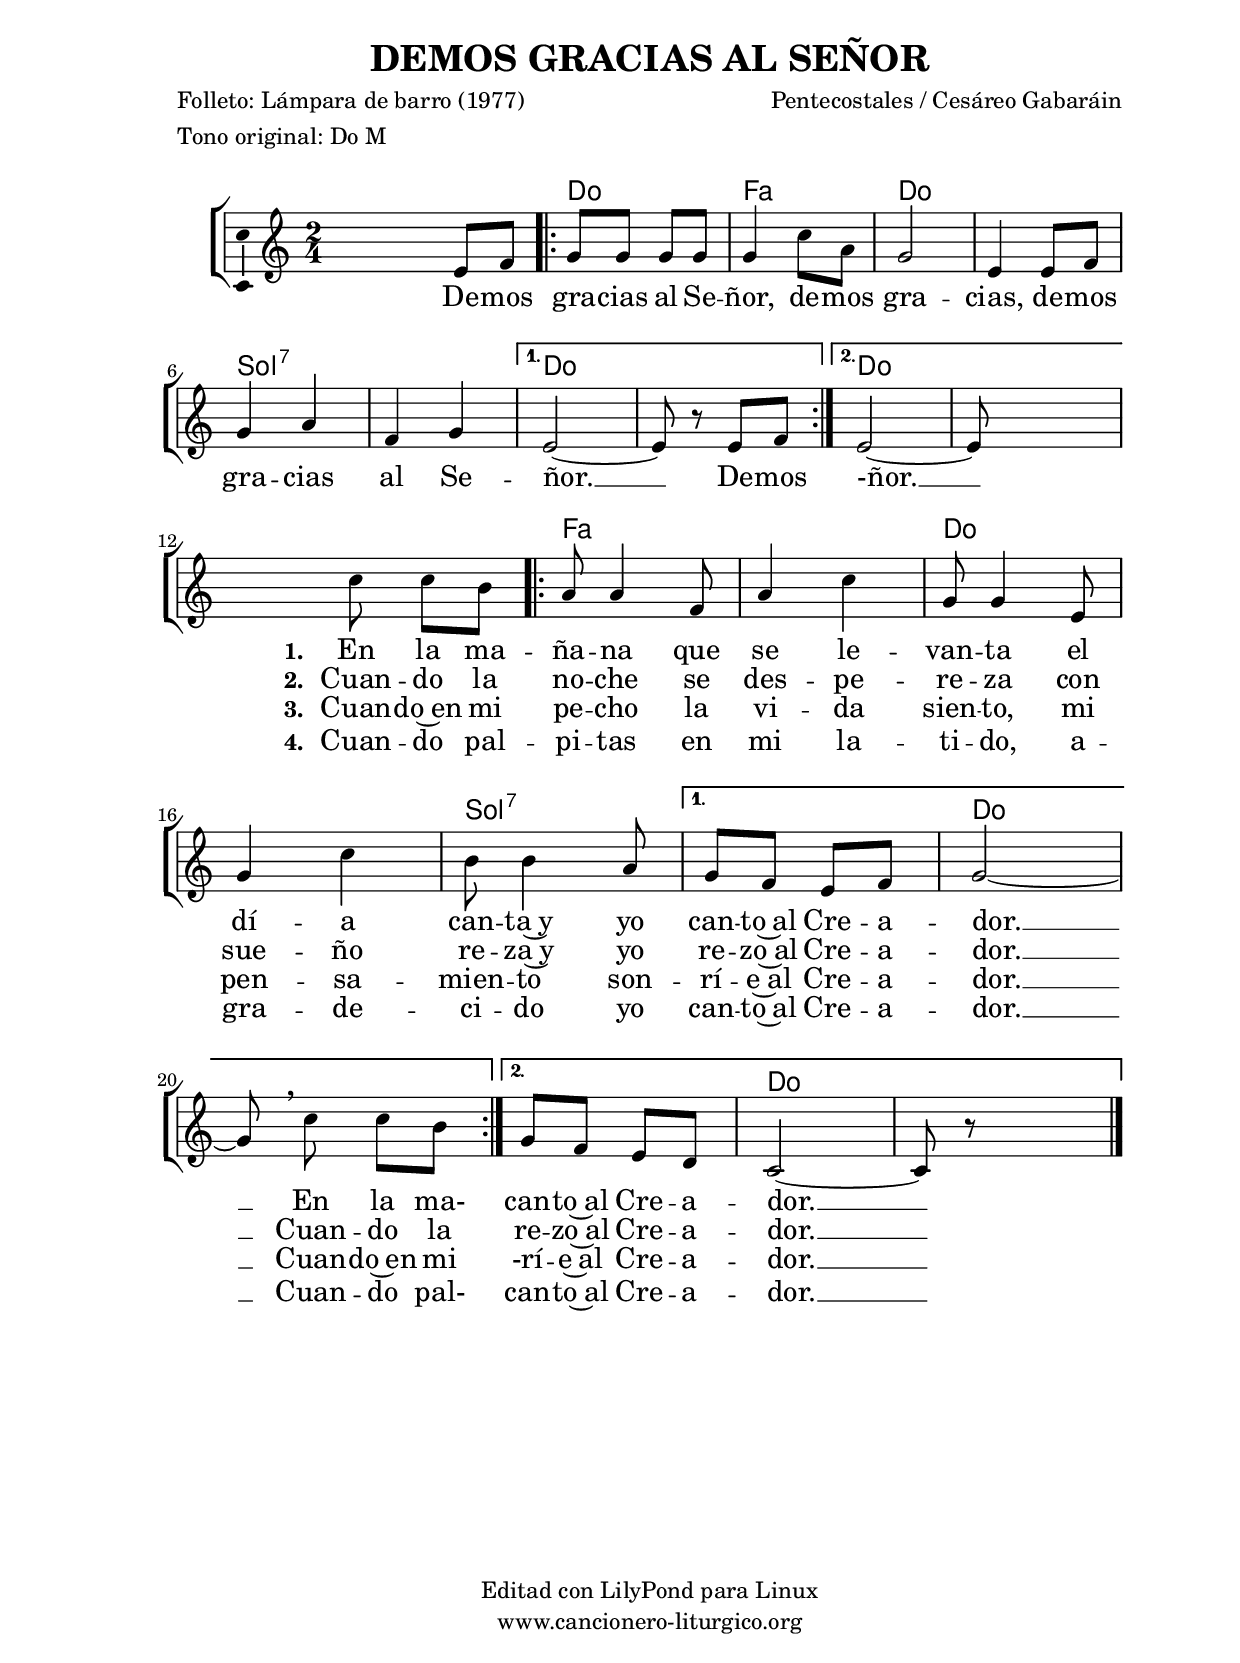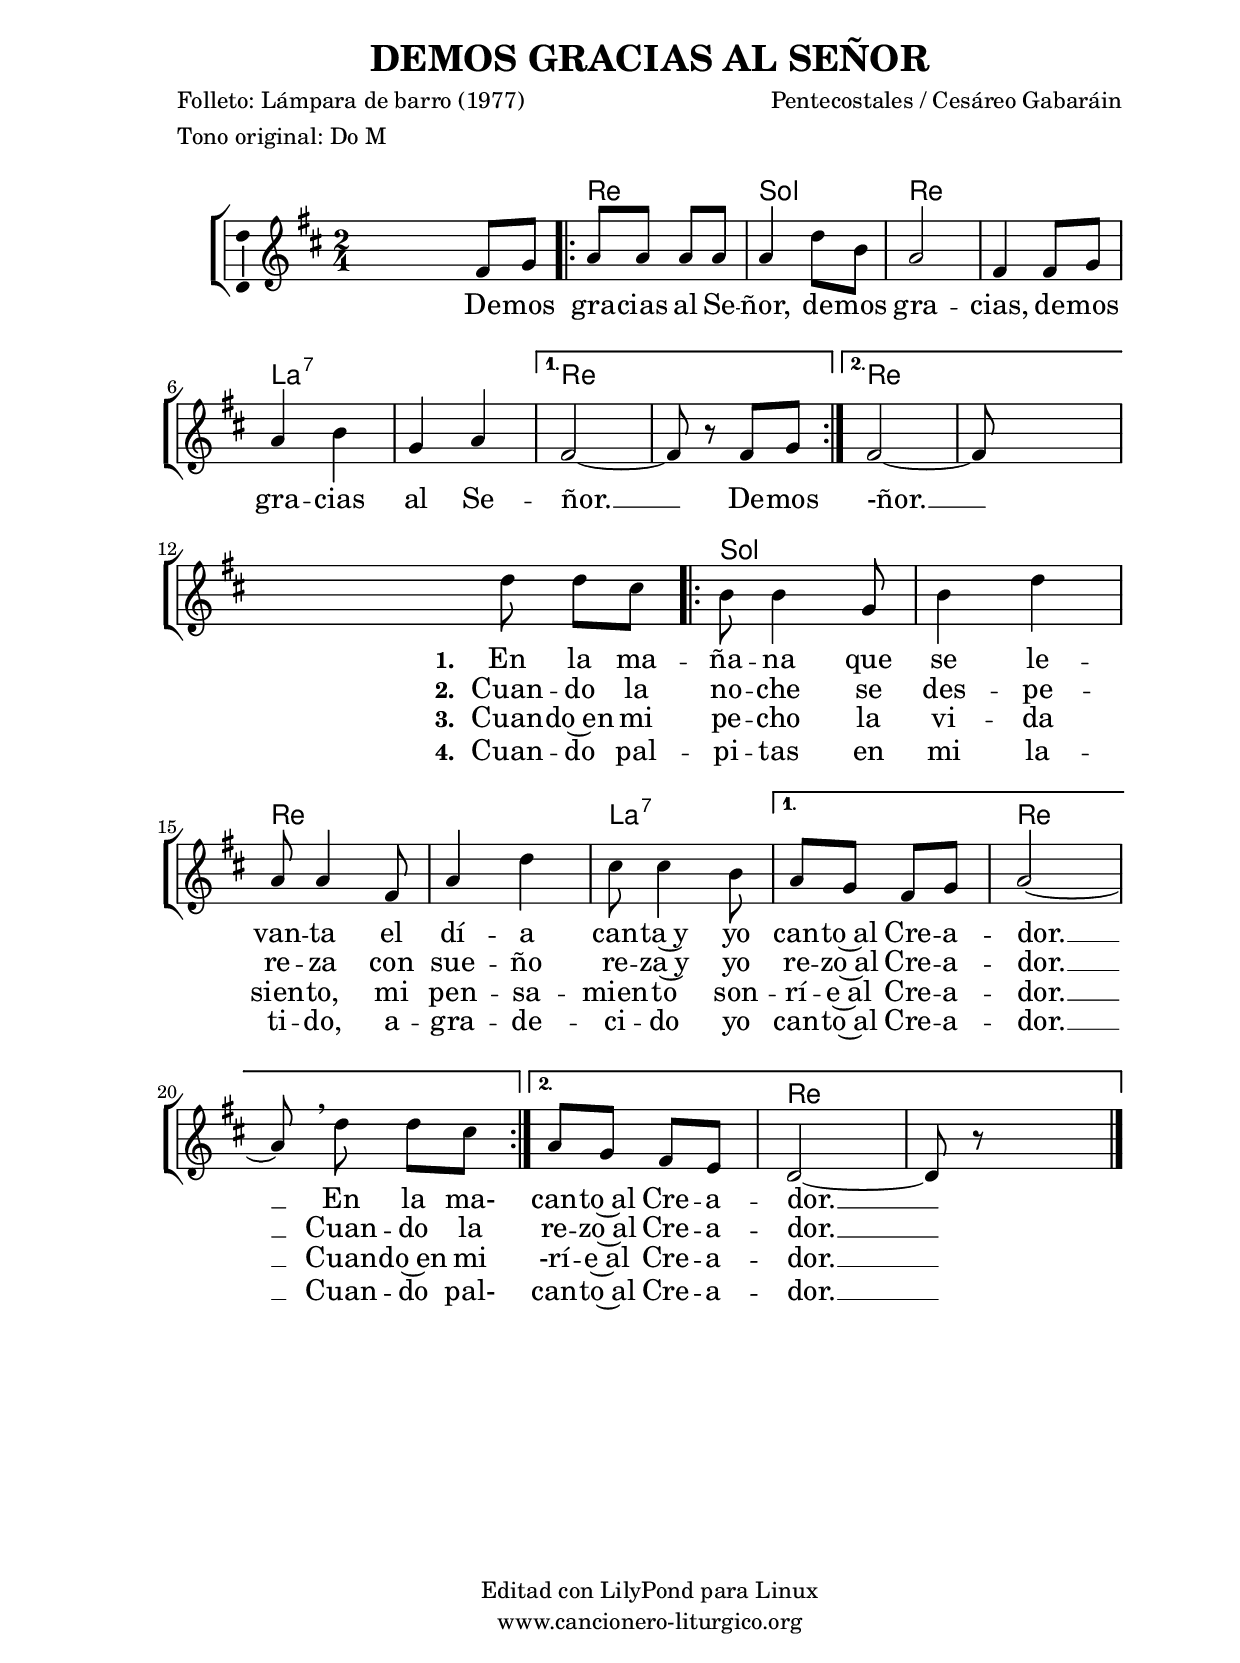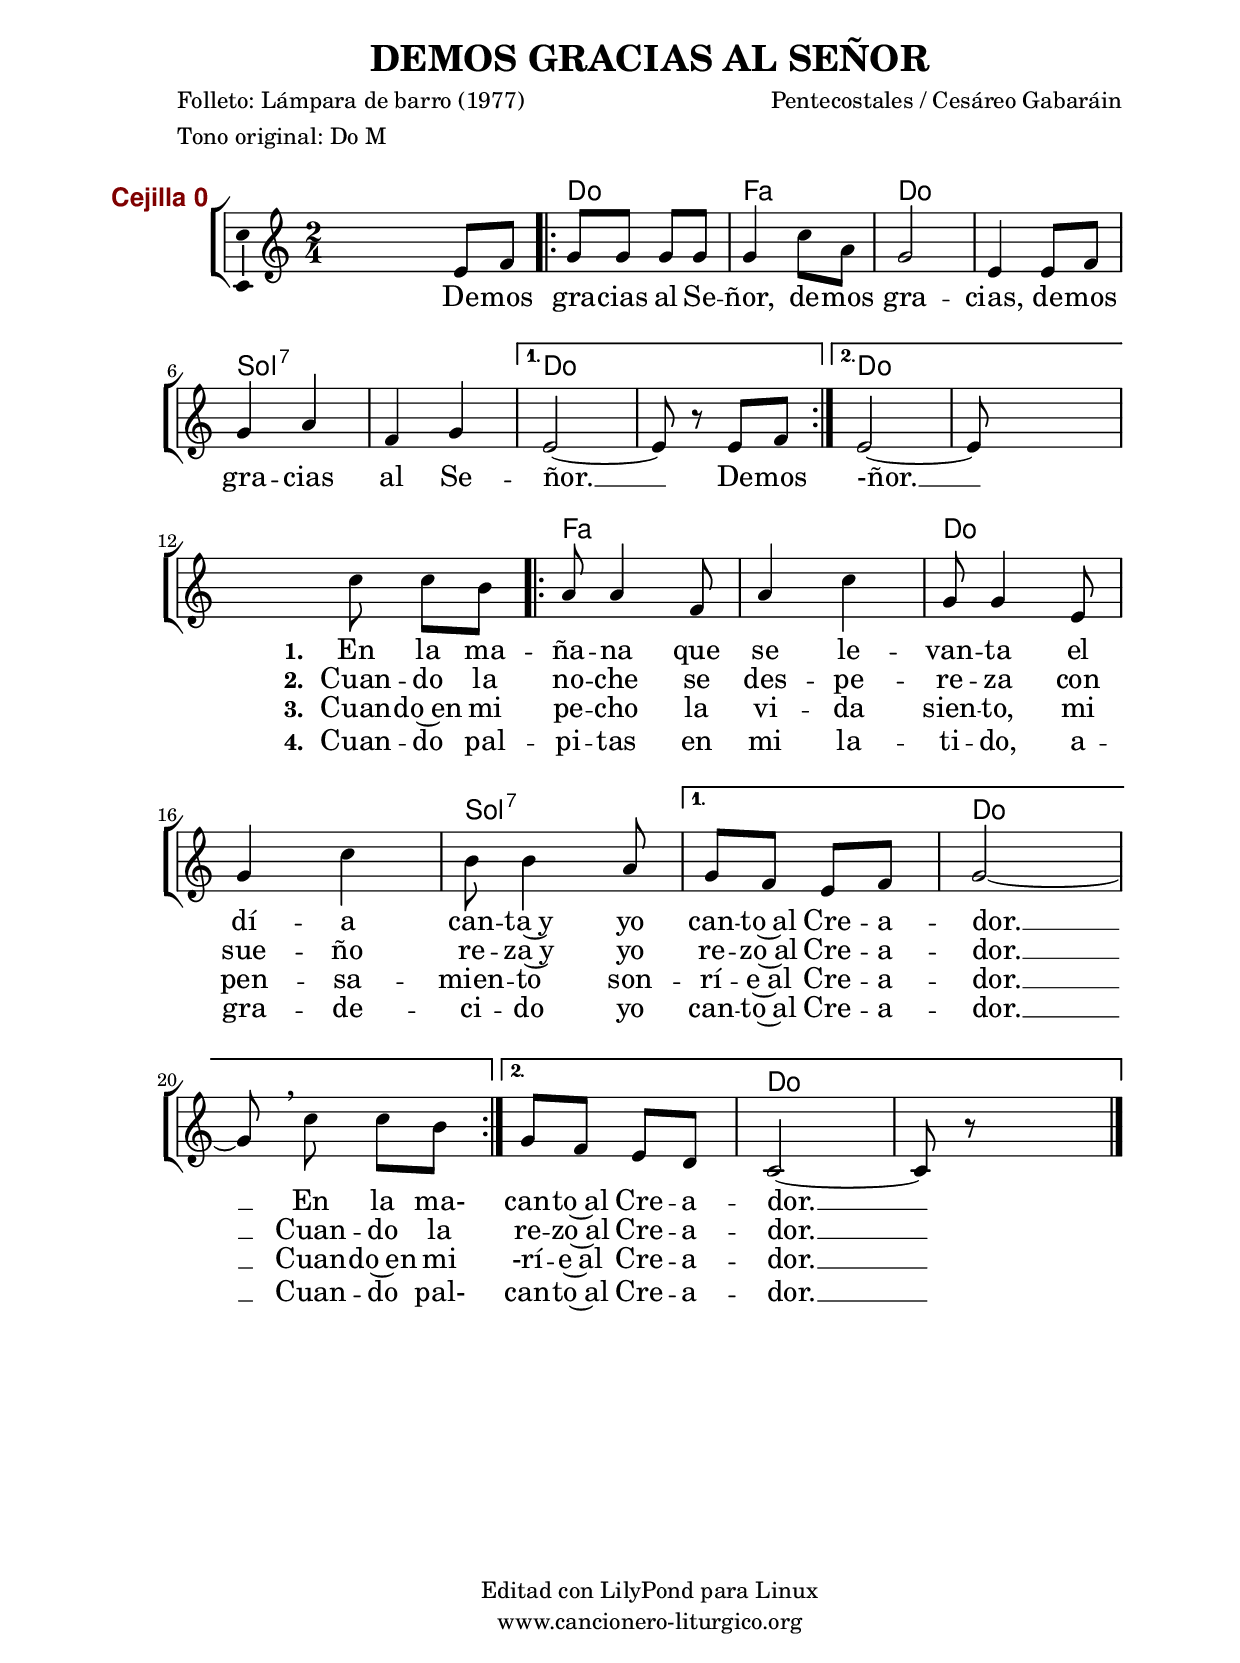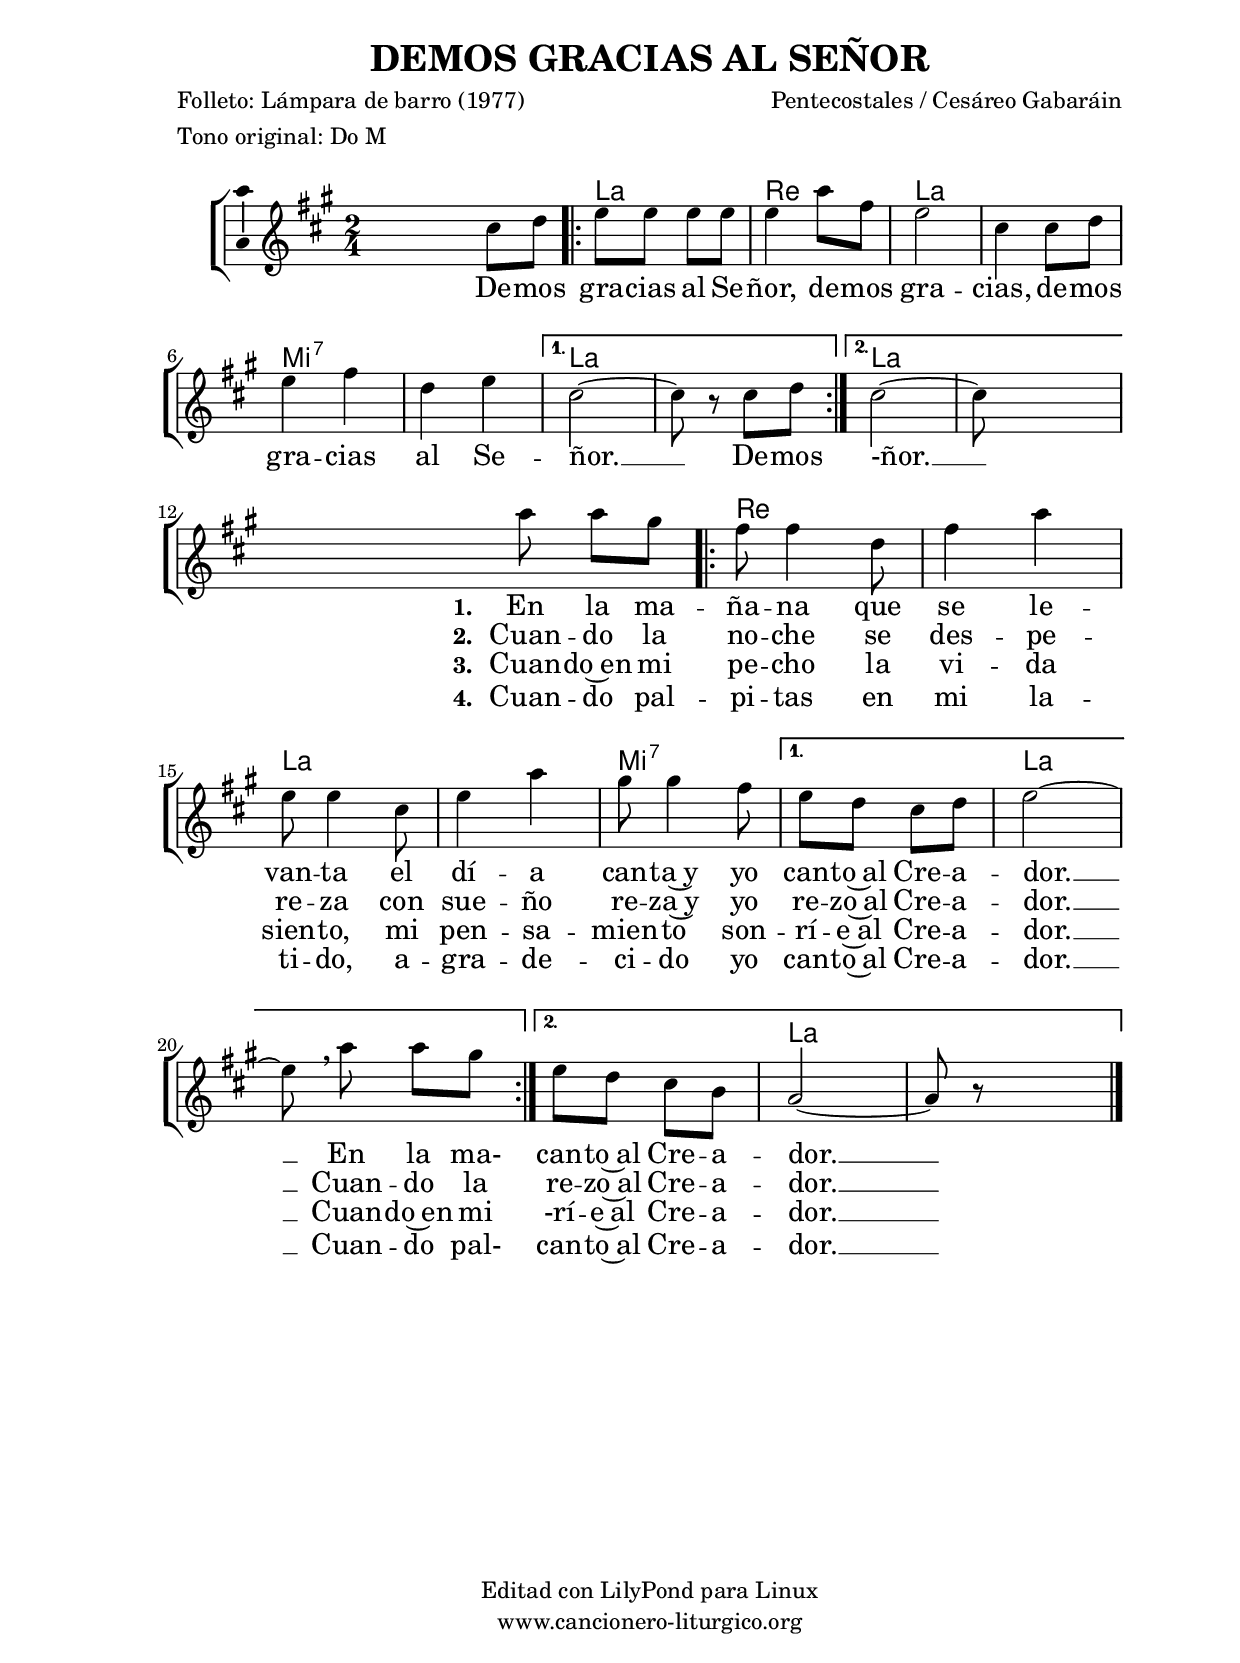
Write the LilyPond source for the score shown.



%versión de lilypond para la que se ha escrito esta partitura:
\version "2.16.0"

	%Tamaño papel
	#(set-default-paper-size "a4")
	%Tamaño partitura
	#(set-global-staff-size 20)
	%No responde al pulsar sobre una nota
	#(ly:set-option 'point-and-click #f)

%parámetros del encabezamiento:
\header {
	title = "DEMOS GRACIAS AL SEÑOR"
	subtitle = ""
	composer = "Pentecostales / Cesáreo Gabaráin"
	poet = "Folleto: Lámpara de barro (1977)"
	meter = "Tono original: Do M"
	arranger = ""
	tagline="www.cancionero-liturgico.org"
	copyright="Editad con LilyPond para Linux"
	tiempo = ""
	usos = "Gracias, Salida"
	letra = ""
	}

%parámetros asociados al papel:
\paper  {
	oddHeaderMarkup = \markup {\fill-line { \on-the-fly #not-first-page \fromproperty #'header:title \on-the-fly #not-first-page \fromproperty #'header:composer }}
	evenHeaderMarkup = \markup {\fill-line { \fromproperty #'header:composer \fromproperty #'header:title }}
	#(set-paper-size "a4")
	print-page-number = ##f
	first-page-number = 1
	print-first-page-number = ##f
%	head-separation = 3.0 \cm
	top-margin = 2.0 \cm
	bottom-margin = 0.5\cm
%%%	bottom-margin = -0.0\cm
	left-margin = 3.0 \cm
	line-width = 16.0 \cm 
	indent = 8\mm
	interscoreline = 2.\mm
	between-system-space = 15\mm
%	para que las partituras no llenen la hoja:
	ragged-bottom = ##t
%	idem para la última hoja:
	ragged-last-bottom = ##f
%	para que las partituras llenen el ancho del papel:
	ragged-last = ##f
	after-title-space = 2.5 \cm
%page-count=1
system-count=5

	%Flexible Vertical Spacing
%	markup-markup-spacing =
%	#'((basic-distance . 15) (minimum-distance . 15) (padding . 3))
	markup-system-spacing =
	#'((basic-distance . 15) (minimum-distance . 15) (padding . 3))
	system-system-spacing =
	#'((basic-distance . 15) (minimum-distance . 15) (padding . 3))
	score-system-spacing =
	#'((basic-distance . 15) (minimum-distance . 15) (padding . 5))
%	top-system-spacing = % header
%	#'((basic-distance . 8) (minimum-distance . 0) (padding . 0))
%	top-markup-spacing =
%	#'((basic-distance . 20) (minimum-distance . 20) (padding . 0))
	last-bottom-spacing = % footer
	#'((basic-distance . 5) (minimum-distance . 5) (padding . 0))
%	score-markup-spacing =
%	#'((basic-distance . 16) (minimum-distance . 13) (padding . 0))

	}


%parámetros que afectan a toda la partitura:
global =  {
	%clave de sol (G):
	\clef G
	%armadura:
%%%	\transpose c d
	\key c \major
	\tempo 4=100
	\set Score.tempoHideNote = ##t
	}


acordes = {
	\italianChords
	\chordmode {
%%%	\transpose c d
{

s2
\repeat volta 2 {
c2 f c s g:7 s
}
\alternative {
{
c s
}
{
c s
}
}

s2
\repeat volta 2 {
f2 s c s g:7
}
\alternative {
{
s2 c2 s
}
{
s2 c2 s
}
}

}
	}
}

melodia =
%%%	\transpose c d
{
\relative c'{
\time 2/4

s4 e8 f
\repeat volta 2 {
g8 g g g
g4 c8 a
g2
e4 e8 f
g4 a
f4 g
}
\alternative {
{
e2~
e8 r8 e8 f
}
{
e2~
e8 s8 s4
}
}

\break

s8 c'8 c b
\repeat volta 2 {
a8 a4 f8
a4 c
g8 g4 e8
g4 c
b8 b4 a8
}

\alternative {
{
g8 f e f
g2~
g8 \breathe c8 c b
}
{
g8 f e d
c2~
c8 r8 s4
}
}

\bar "|."
}
}

texto = \lyricmode {
De -- mos gra -- cias al Se -- ñor,
de -- mos gra -- cias,
de -- mos gra -- cias al Se -- ñor. __
De -- mos
-ñor. __

\set stanza =#"1. " En la ma -- ña -- na que se le -- van -- ta
el dí -- a can -- ta~y yo
can -- to~al Cre -- a -- dor. __
En la ma-
can -- to~al Cre -- a -- dor. __

}

textodos = \lyricmode {
\skip1 \skip1 \skip1 \skip1 \skip1 \skip1
\skip1 \skip1 \skip1 \skip1 \skip1 \skip1
\skip1 \skip1 \skip1 \skip1 \skip1 \skip1
\skip1 \skip1 \skip1

\set stanza =#"2. " Cuan -- do la no -- che se des -- pe -- re -- za
con sue -- ño re -- za~y yo
re -- zo~al Cre -- a -- dor. __
Cuan -- do la
re -- zo~al Cre -- a -- dor. __

}

textotres = \lyricmode {
\skip1 \skip1 \skip1 \skip1 \skip1 \skip1
\skip1 \skip1 \skip1 \skip1 \skip1 \skip1
\skip1 \skip1 \skip1 \skip1 \skip1 \skip1
\skip1 \skip1 \skip1

\set stanza =#"3. " Cuan -- do~en mi pe -- cho la vi -- da sien -- to,
mi pen -- sa -- mien -- to
son -- rí -- e~al Cre -- a -- dor. __
Cuan -- do~en mi
-rí -- e~al Cre -- a -- dor. __

}

textocuatro = \lyricmode {
\skip1 \skip1 \skip1 \skip1 \skip1 \skip1
\skip1 \skip1 \skip1 \skip1 \skip1 \skip1
\skip1 \skip1 \skip1 \skip1 \skip1 \skip1
\skip1 \skip1 \skip1

\set stanza =#"4. " Cuan -- do pal -- pi -- tas en mi la -- ti -- do,
a -- gra -- de -- ci -- do yo
can -- to~al Cre -- a -- dor. __
Cuan -- do pal-
can -- to~al Cre -- a -- dor. __

}


acordesStaff = \context ChordNames = acordesStaff <<
	\set chordChanges = ##t
	\acordes
	>>


%%%%%%%%%%%%%%%%%%%%%%%%%%%%%%%%%%% CEJILLA %%%%%%%%%%%%%%%%%%%%%%%%%%%%%%%%%%%
acordescejilla = {
%%%	\override ChordNames.ChordName #'font-size = #-1
%%%	\override ChordNames.ChordName #'font-series = #'bold
	\transpose c c {
		\acordes
		}
	}

acordescejillaStaff = \context ChordNames = acordescejillaStaff <<
	\set Staff.instrumentName = \markup \with-color #darkred \larger \bold \sans "Cejilla 0"
	\set chordChanges = ##t
	\acordescejilla
	>>
%%%%%%%%%%%%%%%%%%%%%%%%%%%%%%%%%%% CEJILLA %%%%%%%%%%%%%%%%%%%%%%%%%%%%%%%%%%%


vozStaff = \context Voice = vozStaff
\with {\consists "Ambitus_engraver"}
<<
%	\set Staff.instrumentName = ""
%	\set Staff.shortInstrumentName = ""
%	\set Staff.midiInstrument = #"cbrinet"
%	\set Staff.midiInstrument = #"cello"
%	\set Staff.midiInstrument = #"flute"
	\set Staff.midiInstrument = #"electric guitar (jazz)"
%	\set Staff.midiInstrument = #"english horn"
%	\set Staff.midiInstrument = #"violin"
%	\set Staff.midiInstrument = #"glockenspiel"
	\set Staff.midiMinimumVolume = #0.7
	\set Staff.midiMaximumVolume = #0.9
	\global
	\melodia
	>>

textoStaff = \context Lyrics = textoStaff <<
	\lyricsto vozStaff \texto
	>>

textodosStaff = \context Lyrics = textodosStaff <<
	\lyricsto vozStaff \textodos
	>>

textotresStaff = \context Lyrics = textotresStaff <<
	\lyricsto vozStaff \textotres
	>>

textocuatroStaff = \context Lyrics = textocuatroStaff <<
	\lyricsto vozStaff \textocuatro
	>>


\book {
	\score {
		\context ChoirStaff {
			\override StaffGroup.SystemStartBracket #'collapse-height = #1
			\override Score.SystemStartBar #'collapse-height = #1
			<<
			\acordesStaff
			\vozStaff
			\textoStaff
			\textodosStaff
			\textotresStaff
			\textocuatroStaff
			>>
			}
		\layout {
	    		\context {
				\Lyrics
				\override LyricText #'font-size = #2
				}
	   		 \context {
				\Score
				\override StaffSymbol #'staff-space = #(magstep +3)
				}
			}
		}
	\score {
		\unfoldRepeats
		\context ChoirStaff {
			<<
			\acordesStaff
			\vozStaff
			>>
			}
		\midi {
	  		\context {
	  			\Score
				tempoWholesPerMinute = #(ly:make-moment 70 4)
				}
			}
		}
	}


%Partitura para guitarra
#(define output-suffix "G")
\book {
	\score {
		\context ChoirStaff {
			\override StaffGroup.SystemStartBracket #'collapse-height = #1
			\override Score.SystemStartBar #'collapse-height = #1
			<<
			\acordescejillaStaff
			\vozStaff
			\textoStaff
			\textodosStaff
			\textotresStaff
			\textocuatroStaff
			>>
			}
		\layout {
%%%%%%%%%%%%%%%%%%%%%%%%%%%%%%%%%%% CEJILLA %%%%%%%%%%%%%%%%%%%%%%%%%%%%%%%%%%%
			\context {
				\ChordNames \consists Instrument_name_engraver
				}
%%%%%%%%%%%%%%%%%%%%%%%%%%%%%%%%%%% CEJILLA %%%%%%%%%%%%%%%%%%%%%%%%%%%%%%%%%%%
	    		\context {
				\Lyrics
				\override LyricText #'font-size = #2
				}
	   		 \context {
				\Score
				\override StaffSymbol #'staff-space = #(magstep +3)
				}
			}
		}
	}


#(define output-suffix "C")
\book {
	\score {
		\context ChoirStaff {
			\override StaffGroup.SystemStartBracket #'collapse-height = #1
			\override Score.SystemStartBar #'collapse-height = #1
\transpose c d
			<<
			\acordesStaff
			\vozStaff
			\textoStaff
			\textodosStaff
			\textotresStaff
			\textocuatroStaff
			>>
			}
		\layout {
	    		\context {
				\Lyrics
				\override LyricText #'font-size = #2
				}
	   		 \context {
				\Score
				\override StaffSymbol #'staff-space = #(magstep +3)
				}
			}
		}
	}


#(define output-suffix "S")
\book {
	\score {
		\context ChoirStaff {
			\override StaffGroup.SystemStartBracket #'collapse-height = #1
			\override Score.SystemStartBar #'collapse-height = #1
\transpose c a
			<<
			\acordesStaff
			\vozStaff
			\textoStaff
			\textodosStaff
			\textotresStaff
			\textocuatroStaff
			>>
			}
		\layout {
	    		\context {
				\Lyrics
				\override LyricText #'font-size = #2
				}
	   		 \context {
				\Score
				\override StaffSymbol #'staff-space = #(magstep +3)
				}
			}
		}
	}


